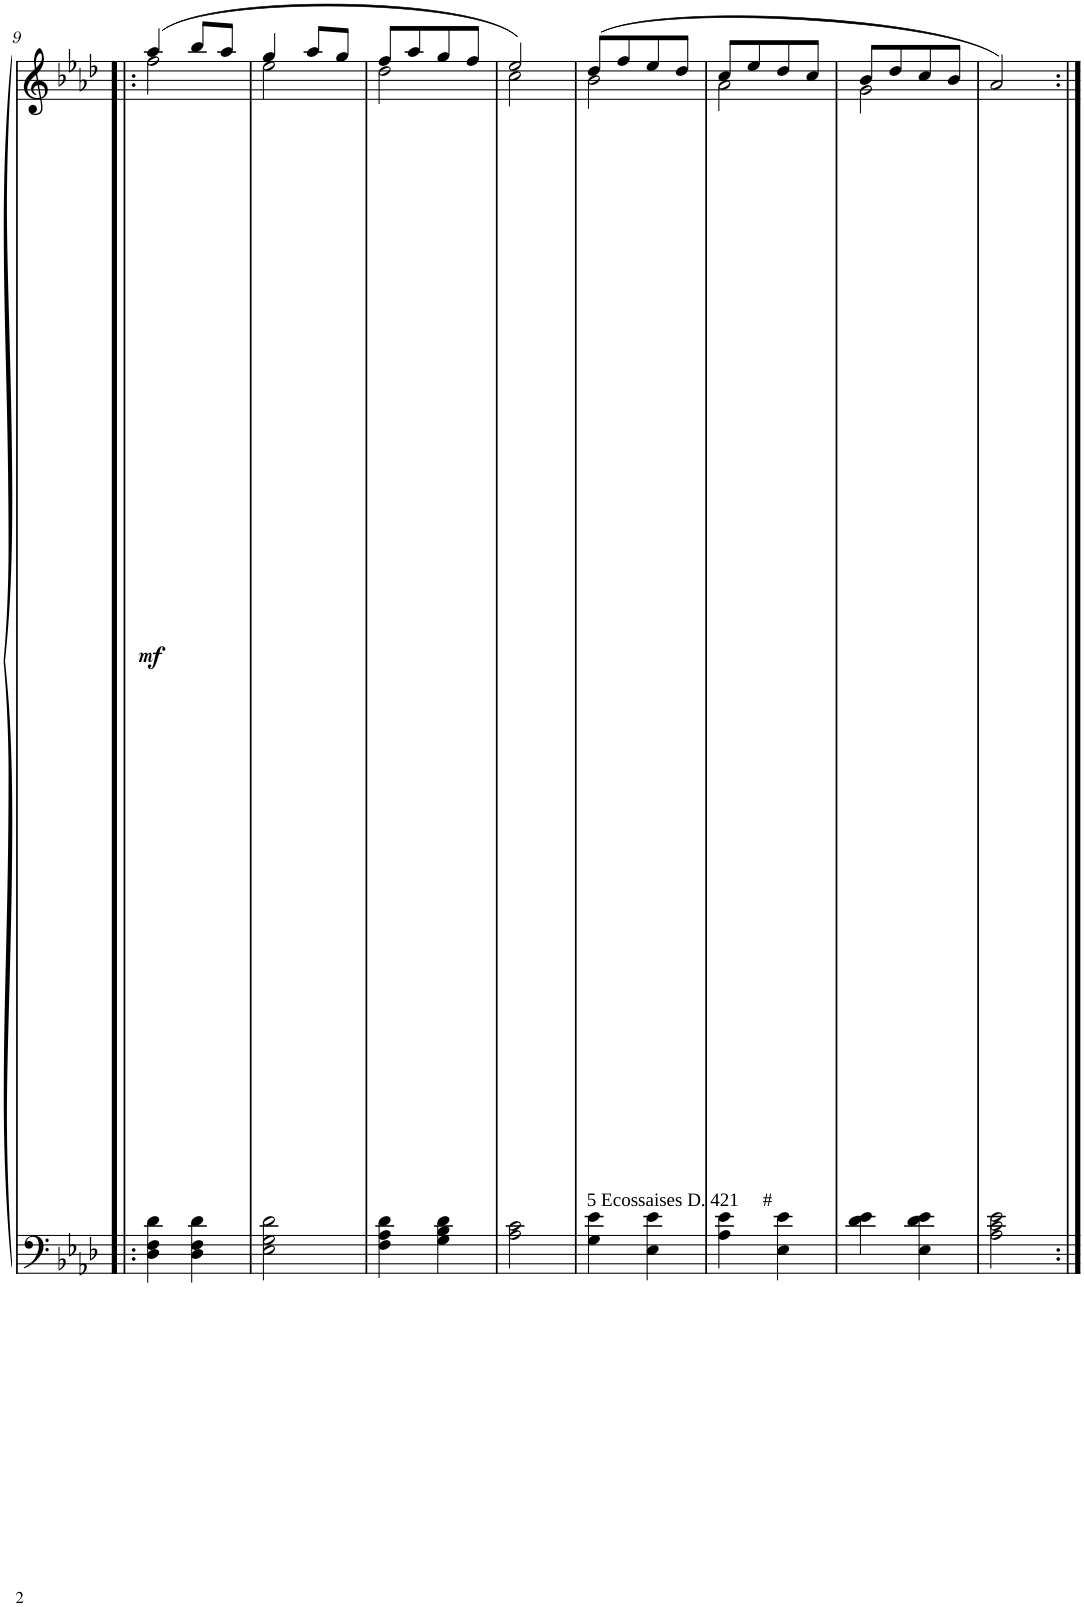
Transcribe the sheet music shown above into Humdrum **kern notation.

**kern	**kern	**dynam
*part1	*part1	*part1
*staff2	*staff1	*staff1/2
*I"Midi_1	*	*
!!LO:PB:g=z
*clefF4	*clefG2	*
*k[b-e-a-d-]	*k[b-e-a-d-]	*
*A-:	*A-:	*
*M2/4	*M2/4	*
=9!|:	=9!|:	=9!|:
*	*^	*
!	!	!	!LO:DY:b
4D-\ 4F\ 4d-\	(>4aa-/	2ff\	mf
4D-\ 4F\ 4d-\	8bb-/L	.	.
.	8aa-/J	.	.
=10	=10	=10	=10
2E-\ 2G\ 2d-\	4gg/	2ee-\	.
.	8aa-/L	.	.
.	8gg/J	.	.
=11	=11	=11	=11
4F\ 4A-\ 4d-\	8ff/L	2dd-\	.
.	8aa-/	.	.
4G\ 4B-\ 4d-\	8gg/	.	.
.	8ff/J	.	.
=12	=12	=12	=12
2A-\ 2c\	2ee-/)	2cc\	.
=13	=13	=13	=13
!	!LO:TX:b:t=5 Ecossaises D. 421     #	!	!
4G\ 4e-\	(>8dd-/L	2b-\	.
.	8ff/	.	.
4E-\ 4e-\	8ee-/	.	.
.	8dd-/J	.	.
=14	=14	=14	=14
4A-\ 4e-\	8cc/L	2a-\	.
.	8ee-/	.	.
4E-\ 4e-\	8dd-/	.	.
.	8cc/J	.	.
=15	=15	=15	=15
4d-\ 4e-\	8b-/L	2g\	.
.	8dd-/	.	.
4E-\ 4d-\ 4e-\	8cc/	.	.
.	8b-/J	.	.
=16	=16	=16	=16
2A-\ 2c\ 2e-\	2a-/)	2ryy	.
*	*v	*v	*
=:|!	=:|!	=:|!
*-	*-	*-
